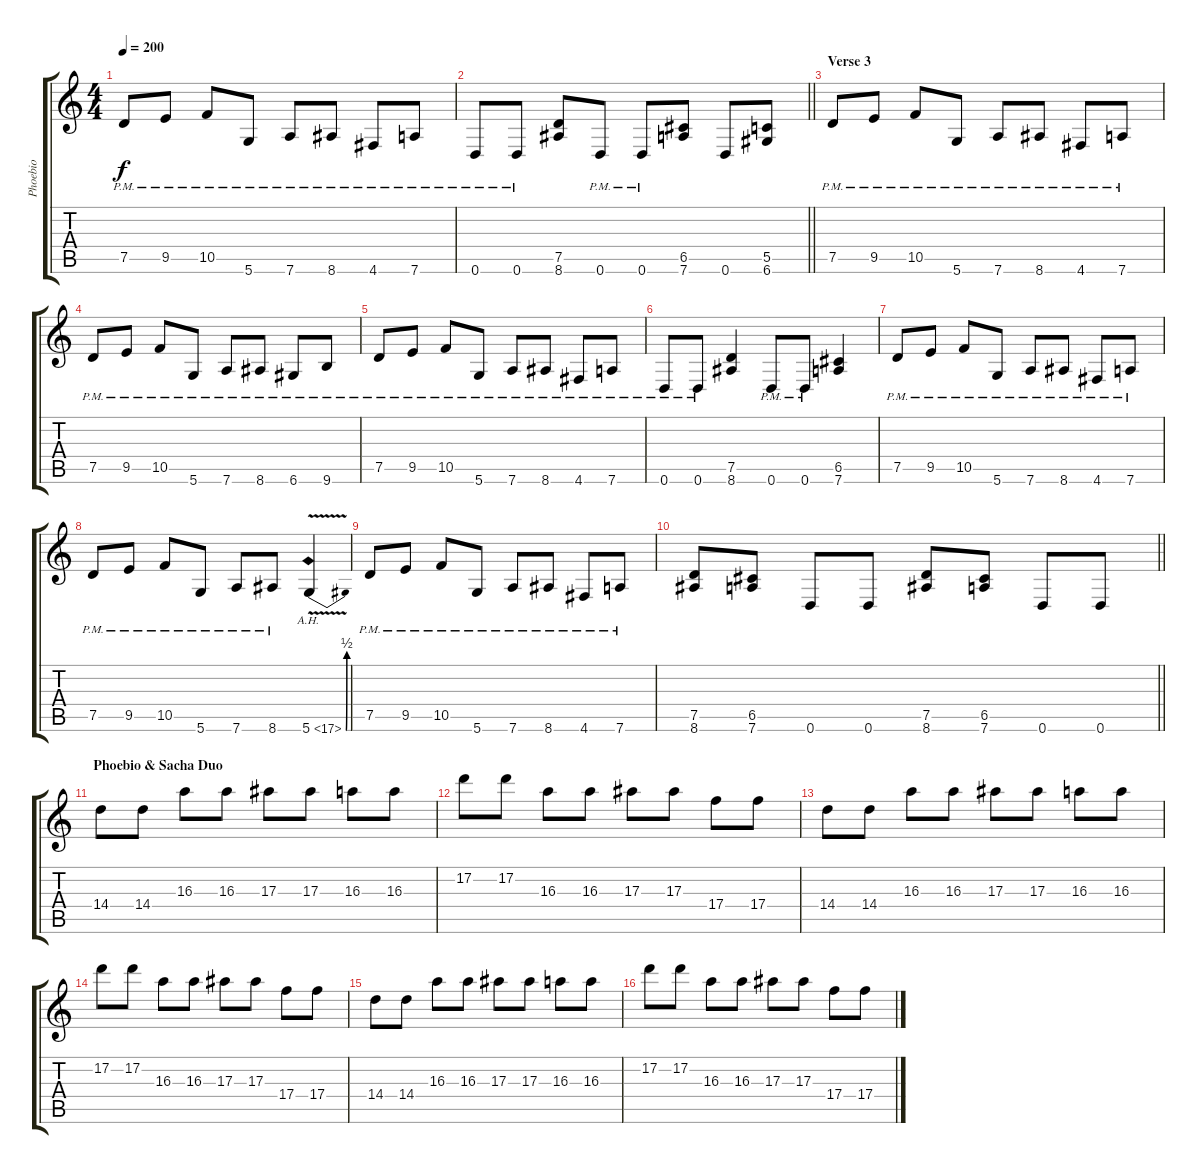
\track ("Phoebio" "Phoebio") {instrument distortionguitar}
\staff {score tabs}
\tuning (D4 A3 F3 C3 G2 D2) {hide}
\ts (4 4)
\tempo 200
\clef g2
\ks c
7.5{pm}.8{dy f} 9.5{pm}.8 10.5{pm}.8 5.6{pm}.8 7.6{pm}.8 8.6{pm}.8 4.6{pm}.8 7.6{pm}.8 |
\barLineRight lightlight
0.6{pm}.8 0.6{pm}.8 (7.5 8.6).8 0.6{pm}.8 0.6{pm}.8 (6.5 7.6).8 0.6.8 (5.5 6.6).8 |
\section ("" "Verse 3")
7.5{pm}.8 9.5{pm}.8 10.5{pm}.8 5.6{pm}.8 7.6{pm}.8 8.6{pm}.8 4.6{pm}.8 7.6{pm}.8 |
7.5{pm}.8 9.5{pm}.8 10.5{pm}.8 5.6{pm}.8 7.6{pm}.8 8.6{pm}.8 6.6{pm}.8 9.6{pm}.8 |
7.5{pm}.8 9.5{pm}.8 10.5{pm}.8 5.6{pm}.8 7.6{pm}.8 8.6{pm}.8 4.6{pm}.8 7.6{pm}.8 |
0.6{pm}.8 0.6{pm}.8 (7.5 8.6).4 0.6{pm}.8 0.6{pm}.8 (6.5 7.6).4 |
7.5{pm}.8 9.5{pm}.8 10.5{pm}.8 5.6{pm}.8 7.6{pm}.8 8.6{pm}.8 4.6{pm}.8 7.6{pm}.8 |
7.5{pm}.8 9.5{pm}.8 10.5{pm}.8 5.6{pm}.8 7.6{pm}.8 8.6{pm}.8 5.6{be (bend 0 0 60 2) ah 12 v}.4 |
7.5{pm}.8 9.5{pm}.8 10.5{pm}.8 5.6{pm}.8 7.6{pm}.8 8.6{pm}.8 4.6{pm}.8 7.6{pm}.8 |
\barLineRight lightlight
(7.5 8.6).8 (6.5 7.6).8 0.6.8 0.6.8 (7.5 8.6).8 (6.5 7.6).8 0.6.8 0.6.8 |
\section ("" "Phoebio & Sacha Duo")
14.4.8 14.4.8 16.3.8 16.3.8 17.3.8 17.3.8 16.3.8 16.3.8 |
17.2.8 17.2.8 16.3.8 16.3.8 17.3.8 17.3.8 17.4.8 17.4.8 |
14.4.8 14.4.8 16.3.8 16.3.8 17.3.8 17.3.8 16.3.8 16.3.8 |
17.2.8 17.2.8 16.3.8 16.3.8 17.3.8 17.3.8 17.4.8 17.4.8 |
14.4.8 14.4.8 16.3.8 16.3.8 17.3.8 17.3.8 16.3.8 16.3.8 |
17.2.8 17.2.8 16.3.8 16.3.8 17.3.8 17.3.8 17.4.8 17.4.8
